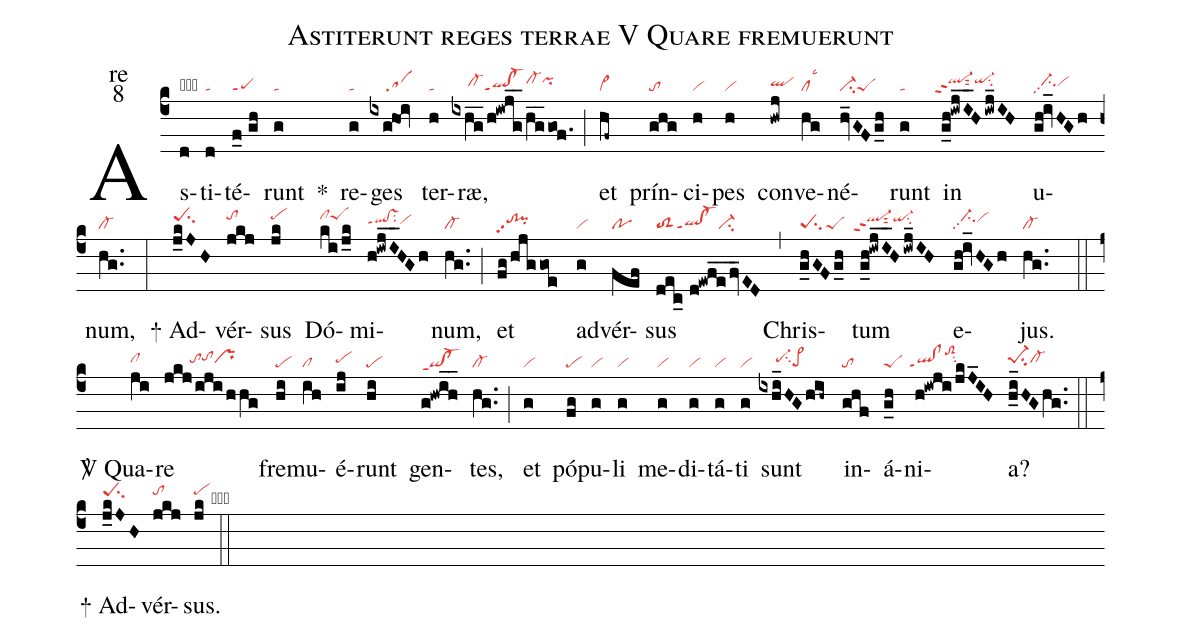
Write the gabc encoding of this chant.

name:Astiterunt reges terrae V Quare fremuerunt;
office-part:re;
mode:8;
nabc-lines:1;
%%
(c4) As(d|obta)ti(d|ta)té(f_0//gh|peppt1)runt(g|ta) <sp>*</sp>() re(g|ta)ges(ixg@hoi|/////sa) ter(h|ta)ræ,(ixhg__/h!iwj_g_2/h_g_gof.|/////cl-hhql!cl-ppt1cl-hipihi) (;) et(hf~|vi>) prín(ghg|to)ci(h|vi)pes(h|vi) con(hwj|qlhh)ve(hg|cllsc3)né(hv_GFg_h|ci-peS)runt(g|ta) in(g_h!iwjI__H/iwj_IH|``ql-hippt2sut2qi-hisu2) u(gh!iv_HGh|//ci-hhpp2vihh)num,(hg..|cl-) (:)

<sp>+</sp> Ad(j_kJH|peShisu2)vér(jkj|tohj)sus(jk|pehj) Dó(ki/j_k|clhjpeShj)mi(h!iwjI__HGh|qlhh!vshhppt1su2vihh)num,(hg..|cl-) (;) et(fg/hjggoe|tohh!pihhpp2) ad(g|vi)vér(fef|po)sus(dec_//d!ewf_e_fv_ED|toS2ql!cl-ppt1ci-) (,) Chris(g_hGFg_h|peSsu2peS)tum(g_h!iwjI__H/iwj_IH|``ql-hippt2sut2qi-hisu2) e(gh!iv_HGh|//ci-hipp2vihi)jus.(hg..|cl-) (::)

<sp>V/</sp> Qua(ji|clhh)re(jkjijihhg|////////tohhtohiprhh) fre(hi|pe)mu(ih|cl)é(ij|pehh)runt(hi|pe) gen(g!hwih__|qi!cl-ppt1)tes,(hg..|cl-) (;) et(g|vi) pó(fg|pe)pu(g|vi)li(g|vi) me(g|vi)di(g|vi)tá(g|vi)ti(g|vi) sunt(ixhi_HGhih~|/////pe-hhsu2pe>hg) in(ghf|to)á(g_h|peS)ni(h!iwji/jkJ_IH|``ql!clppt1toS2hksu2)a?(h_i_HGhg..|pe-1hhsu2cl-hh) (::)

<sp>+</sp> Ad(j_kJH|peShisu2)vér(jkj|tohj)sus.(jk|pehjcb) (::)
